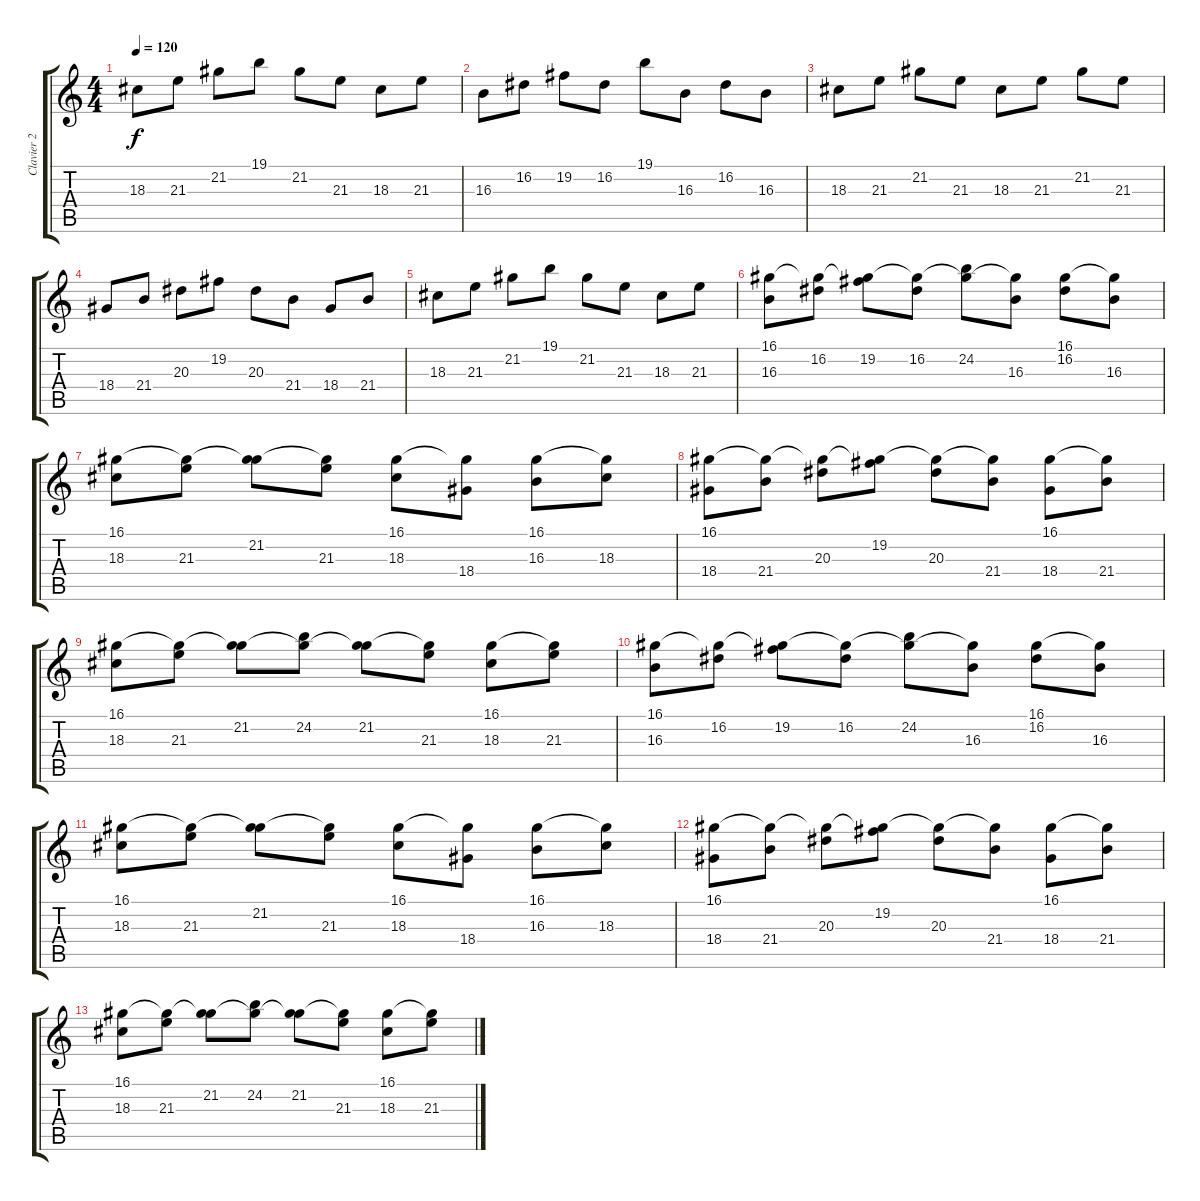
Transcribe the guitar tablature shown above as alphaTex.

\track ("Clavier 2" "Clavier 2") {instrument honkytonkpiano}
\staff {score tabs}
\tuning (E4 B3 G3 D3 A2 E2) {hide}
\ts (4 4)
\tempo 120
\clef g2
\ks c
18.3.8{dy f} 21.3.8 21.2.8 19.1.8 21.2.8 21.3.8 18.3.8 21.3.8 |
16.3.8 16.2.8 19.2.8 16.2.8 19.1.8 16.3.8 16.2.8 16.3.8 |
18.3.8 21.3.8 21.2.8 21.3.8 18.3.8 21.3.8 21.2.8 21.3.8 |
18.4.8 21.4.8 20.3.8 19.2.8 20.3.8 21.4.8 18.4.8 21.4.8 |
18.3.8 21.3.8 21.2.8 19.1.8 21.2.8 21.3.8 18.3.8 21.3.8 |
(16.1 16.3).8 (16.1{t} 16.2).8 (16.1{t} 19.2).8 (16.1{t} 16.2).8 (16.1{t} 24.2).8 (16.1{t} 16.3).8 (16.1 16.2).8 (16.1{t} 16.3).8 |
(16.1 18.3).8 (16.1{t} 21.3).8 (16.1{t} 21.2).8 (16.1{t} 21.3).8 (16.1 18.3).8 (16.1{t} 18.4).8 (16.1 16.3).8 (16.1{t} 18.3).8 |
(16.1 18.4).8 (16.1{t} 21.4).8 (16.1{t} 20.3).8 (16.1{t} 19.2).8 (16.1{t} 20.3).8 (16.1{t} 21.4).8 (16.1 18.4).8 (16.1{t} 21.4).8 |
(16.1 18.3).8 (16.1{t} 21.3).8 (16.1{t} 21.2).8 (16.1{t} 24.2).8 (16.1{t} 21.2).8 (16.1{t} 21.3).8 (16.1 18.3).8 (16.1{t} 21.3).8 |
(16.1 16.3).8 (16.1{t} 16.2).8 (16.1{t} 19.2).8 (16.1{t} 16.2).8 (16.1{t} 24.2).8 (16.1{t} 16.3).8 (16.1 16.2).8 (16.1{t} 16.3).8 |
(16.1 18.3).8 (16.1{t} 21.3).8 (16.1{t} 21.2).8 (16.1{t} 21.3).8 (16.1 18.3).8 (16.1{t} 18.4).8 (16.1 16.3).8 (16.1{t} 18.3).8 |
(16.1 18.4).8 (16.1{t} 21.4).8 (16.1{t} 20.3).8 (16.1{t} 19.2).8 (16.1{t} 20.3).8 (16.1{t} 21.4).8 (16.1 18.4).8 (16.1{t} 21.4).8 |
(16.1 18.3).8 (16.1{t} 21.3).8 (16.1{t} 21.2).8 (16.1{t} 24.2).8 (16.1{t} 21.2).8 (16.1{t} 21.3).8 (16.1 18.3).8 (16.1{t} 21.3).8
